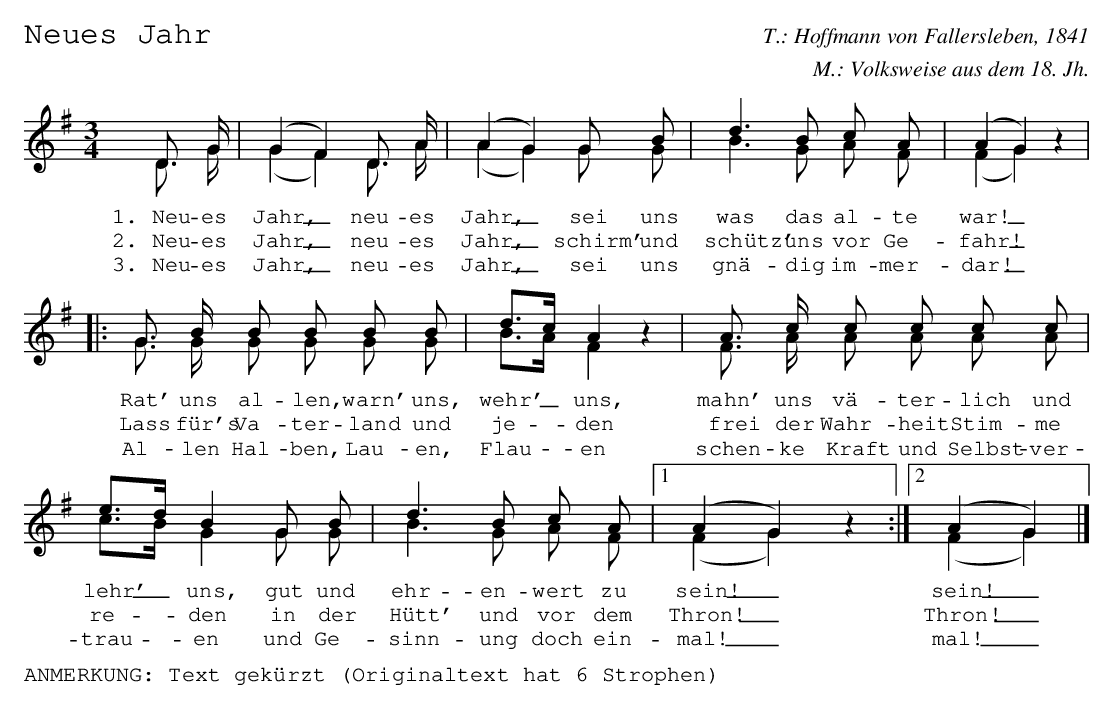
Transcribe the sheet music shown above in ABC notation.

X:1
T:Neues Jahr
C:T.: Hoffmann von Fallersleben, 1841
C:M.: Volksweise aus dem 18. Jh.
%%score (1 2)
M:3/4
L:1/8
Q:1/4=80
K:G
V:1
D> G|(G2F2) D> A|(A2G2) G B|d3B c A|(A2G2)z2|
w:1.~Neu-es Jahr,_ neu-es Jahr,_ sei uns was das al-te war!_
w:2.~Neu-es Jahr,_ neu-es Jahr,_ schirm' und schütz' uns vor Ge-fahr!_
w:3.~Neu-es Jahr,_ neu-es Jahr,_ sei uns gnä-dig im-mer-dar!_
|: G> B B B B B|d>cA2z2|A> c c c c c|
w:Rat' uns al-len, warn' uns, wehr'_ uns, mahn' uns vä-ter-lich und
w:Lass für's Va-ter-land und je--den frei der Wahr-heit Stim-me
w:Al-len Hal-ben, Lau-en, Flau--en schen-ke Kraft und Selbst-ver-
e>dB2G B|d3B c A| [1 (A2G2)z2:| [2 (A2G2) |]
w:lehr'_ uns, gut und ehr-en-wert zu sein!_ sein!_
w:re--den in der Hütt' und vor dem Thron!_ Thron!_
w:trau--en und Ge-sinn-ung doch ein-mal!_ mal!_
V:2
D> G|(G2F2) D> A|(A2G2) G G|B3G A F|(F2G2)z2|
|: G> G G G G G|B>AF2z2|F> A A A A A|
c>BG2G G|B3G A F| [1 (F2G2)z2 :| [2 (F2G2) |]
